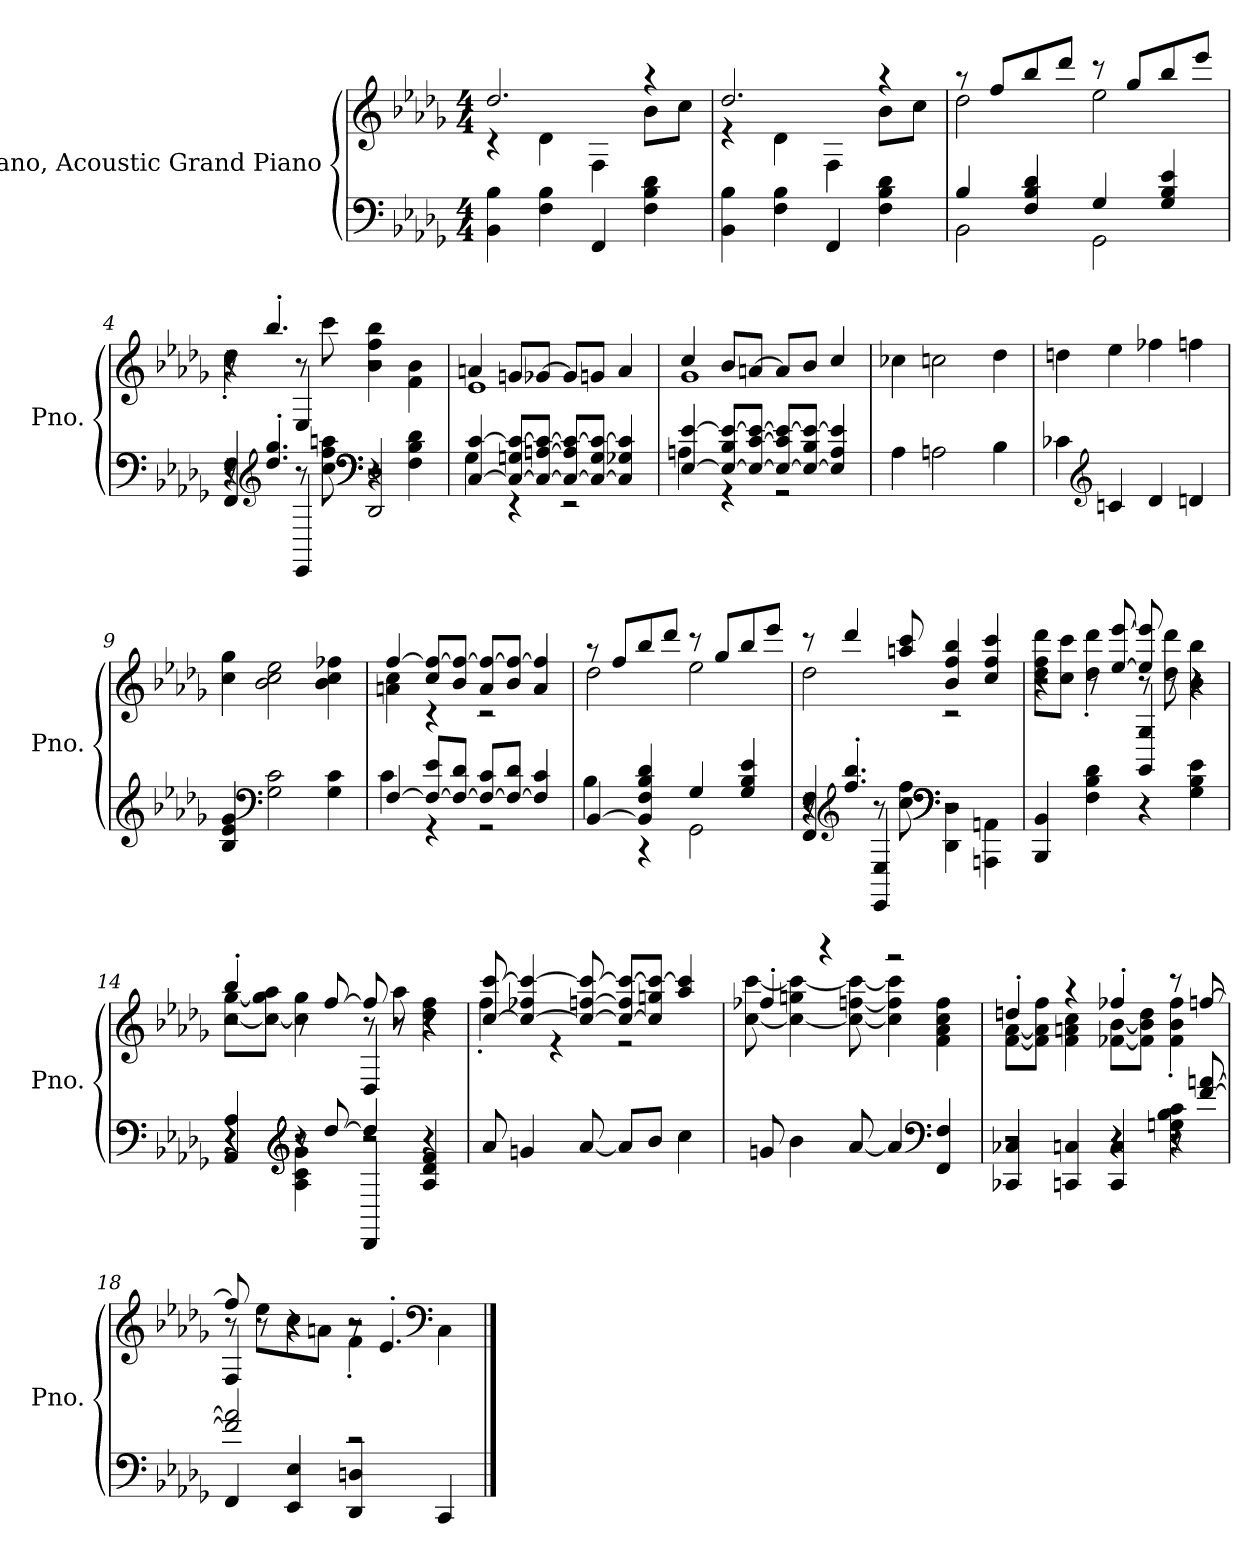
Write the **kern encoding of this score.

**kern	**kern
*part1	*part1
*staff2	*staff1
*I"Piano, Acoustic Grand Piano	*
*I'Pno.	*
*clefF4	*clefG2
*k[b-e-a-d-g-]	*k[b-e-a-d-g-]
*M4/4	*M4/4
*MM100	*MM100
=1	=1
*	*^
4BB-\ 4B-\	2.dd-/	4r
4F\ 4B-\	.	4d-\
4FF/	.	4F\
4F\ 4B-\ 4d-\	4r	8b-\L
.	.	8cc\J
=2	=2	=2
4BB-\ 4B-\	2.dd-/	4r
4F\ 4B-\	.	4d-\
4FF/	.	4F\
4F\ 4B-\ 4d-\	4r	8b-\L
.	.	8cc\J
=3	=3	=3
*^	*	*
4B-/	2BB-\	8r	2dd-\
.	.	8ff/L	.
4F/ 4B-/ 4d-/	.	8bb-/	.
.	.	8ddd-/J	.
4G-/	2GG-\	8r	2ee-\
.	.	8gg-/L	.
4G-/ 4B-/ 4e-/	.	8bb-/	.
.	.	8eee-/J	.
=4	=4	=4	=4
*	*^	*	*^
8r	4r	4FF/ 4F/	8r	4dd-'\	4r
*clefG2	*	*	*	*	*
4.dd-/' 4.gg-/'	.	.	4.bb-'/	.	.
.	8r	4EE-/	.	8r	4E-/
.	8cc\ 8ff\ 8aan\	.	.	8ccc\	.
*clefF4	*	*	*	*	*
2r	4r	2DD-/ 2D-/	2r	4b-\ 4ff\ 4bb-\	2r
.	4F\ 4B-\ 4d-\	.	.	4f\ 4b-\	.
*	*v	*v	*	*	*
*	*	*	*v	*v
!!LO:LB:g=z
=5	=5	=5	=5
[4C/ [4c/	4G-\	4an/	1e-
8C/_ 8Gn/ 8c/_L	4r	8gn/L	.
8C/_ [8An/ 8c/_J	.	[8g-X/J	.
8C/_ 8A/] 8c/_L	2r	8g-/L]	.
8C/_ 8G/ 8c/_J	.	8gn/J	.
4C/] 4G-X/ 4c/]	.	4a/	.
=6	=6	=6	=6
[4E-/ [4e-/	4An\	4cc/	1g-
8E-/_ 8B-/ 8e-/_L	4r	8b-/L	.
8E-/_ [8c/ 8e-/_J	.	[8an/J	.
8E-/_ 8c/] 8e-/_L	2r	8a/L]	.
8E-/_ 8B-/ 8e-/_J	.	8b-/J	.
4E-/] 4A/ 4e-/]	.	4cc/	.
*v	*v	*	*
*	*v	*v
=7	=7
4A-\	4cc-X\
2An\	2ccn\
4B-\	4dd-\
=8	=8
4c-X\	4ddn\
*clefG2	*
4cn/	4ee-\
4d-/	4ff-X\
4dn/	4ffn\
=9	=9
4B-/ 4e-/ 4g-/	4cc\ 4gg-\
*clefF4	*
2G-\ 2c\	2b-\ 2cc\ 2ee-\
4G-\ 4c\	4b-\ 4cc\ 4ff-X\
!!LO:LB:g=z
=10	=10
*^	*^
[4F/	4c\	[4ff/	4an\ 4cc\
8F/_ 8e-/L	4r	8cc/ 8ff/_L	4r
8F/_ 8d-/J	.	8b-/ 8ff/_J	.
8F/_ 8c/L	2r	8a/ 8ff/_L	2r
8F/_ 8d-/J	.	8b-/ 8ff/_J	.
4F/] 4c/	.	4a/ 4ff/]	.
=11	=11	=11	=11
[4BB-/	4B-\	8r	2dd-\
.	.	8ff/L	.
4BB-/] 4F/ 4B-/ 4d-/	4r	8bb-/	.
.	.	8ddd-/J	.
4G-/	2GG-\	8r	2ee-\
.	.	8gg-/L	.
4G-/ 4B-/ 4e-/	.	8bb-/	.
.	.	8eee-/J	.
=12	=12	=12	=12
*	*^	*	*
8r	4r	4FF/ 4F/	8r	2dd-\
*clefG2	*	*	*	*
4.ff/' 4.bb-/'	.	.	4ddd-/	.
.	8r	4EE-/ 4E-/	.	.
.	8cc\ 8ff\	.	8aan/ 8ccc/	.
*clefF4	*	*	*	*
2r	4DD-\ 4D-\	2r	4b-/ 4ff/ 4bb-/	2r
.	4AAAn\ 4AAn\	.	4cc/ 4ff/ 4ccc/	.
*v	*v	*v	*	*
=13	=13	=13
*	*	*^
4BBB-/ 4BB-/	4r	8dd-\ 8ff\ 8ddd-\L	2r
.	.	8cc\ 8ccc\J	.
4F\ 4B-\ 4d-\	8r	4dd-\' 4ddd-\'	.
.	[8ee-/ [8eee-/	.	.
4r	8ee-/] 8eee-/]	8r	4GG-/ 4G-/
.	8r	8dd-\ 8ddd-\	.
4G-\ 4B-\ 4e-\	4r	4b-\ 4bb-\	4r
!!LO:LB:g=z	!!	!!
=14	=14	=14	=14
*^	*	*	*
*	*^	*	*	*
4r	4r	4AA-/ 4A-/	4bb-'/	[8cc\ [8gg-\L	2r
.	.	.	.	8cc\_ 8gg-\] 8aa-\J	.
*clefG2	*	*	*	*	*
8r	4A-\ 4c\ 4g-\	4r	8r	4cc\] 4gg-\	.
[8dd-/	.	.	[8ff/	.	.
4dd-/]	2r	4DD-/	8ff/]	8r	4D-/
.	.	.	8r	8aa-\	.
4r	.	4A-/ 4d-/ 4f/	4r	4dd-\ 4ff\	4r
*v	*v	*v	*	*	*
*	*	*v	*v
=15	=15	=15
8a-/	[8cc/ [8ccc/	4ff'\
4gn/	4cc/_ 4ff-X/ 4ccc/_	.
.	.	4r
[8a-/	8cc/_ [8ffn/ 8ccc/_	.
8a-/L]	8cc/_ 8ff/] 8ccc/_L	2r
8b-/J	8cc/] 8ggn/ 8ccc/_J	.
4cc\	4aa-/ 4ccc/]	.
=16	=16	=16
8gn/	4ff-X'/	[8cc\ [8ccc\
4b-\	.	4cc\_ 4ggn\ 4ccc\_
.	4r	.
[8a-/	.	8cc\_ [8ffn\ 8ccc\_
4a-/]	2r	4cc\] 4ff\] 4ccc\]
*clefF4	*	*
4FF/ 4F/	.	4f\ 4a-\ 4cc\ 4ff\
!!LO:LB:g=z	!!
=17	=17	=17
*^	*	*
*	*^	*	*
2r	2r	4CC-X/ 4C-X/	4ddn'/	[8f\ [8a-\L
.	.	.	.	8f\] 8a-\] 8ff\J
.	.	4CCn/ 4Cn/	4r	4f\ 4an\ 4cc\
4r	4r	4CC/ 4C/	4ff-X'/	[8f-X\ [8b-\L
.	.	.	.	8f-\] 8b-\] 8dd\J
8r	4Gn\ 4B-\ 4c\	4r	8r	4f-\' 4b-\' 4ff-\'
[8f/ [8an/	.	.	[8ffn/	.
*	*v	*v	*	*
=18	=18	=18	=18
*	*	*	*^
2f/] 2a/]	4FF/	8ff/]	8r	4F/
.	.	8r	8ee-\L	.
.	4EE-/ 4E-/	4r	8cc\	4r
.	.	.	8an\J	.
2r	4DD-/ 4Dn/	2r	4f'\	8r
.	.	.	.	4.e-'/
*	*	*clefF4	*	*
.	4CC/	.	4C\	.
*v	*v	*	*	*
*	*v	*v	*v
==	==
*-	*-
